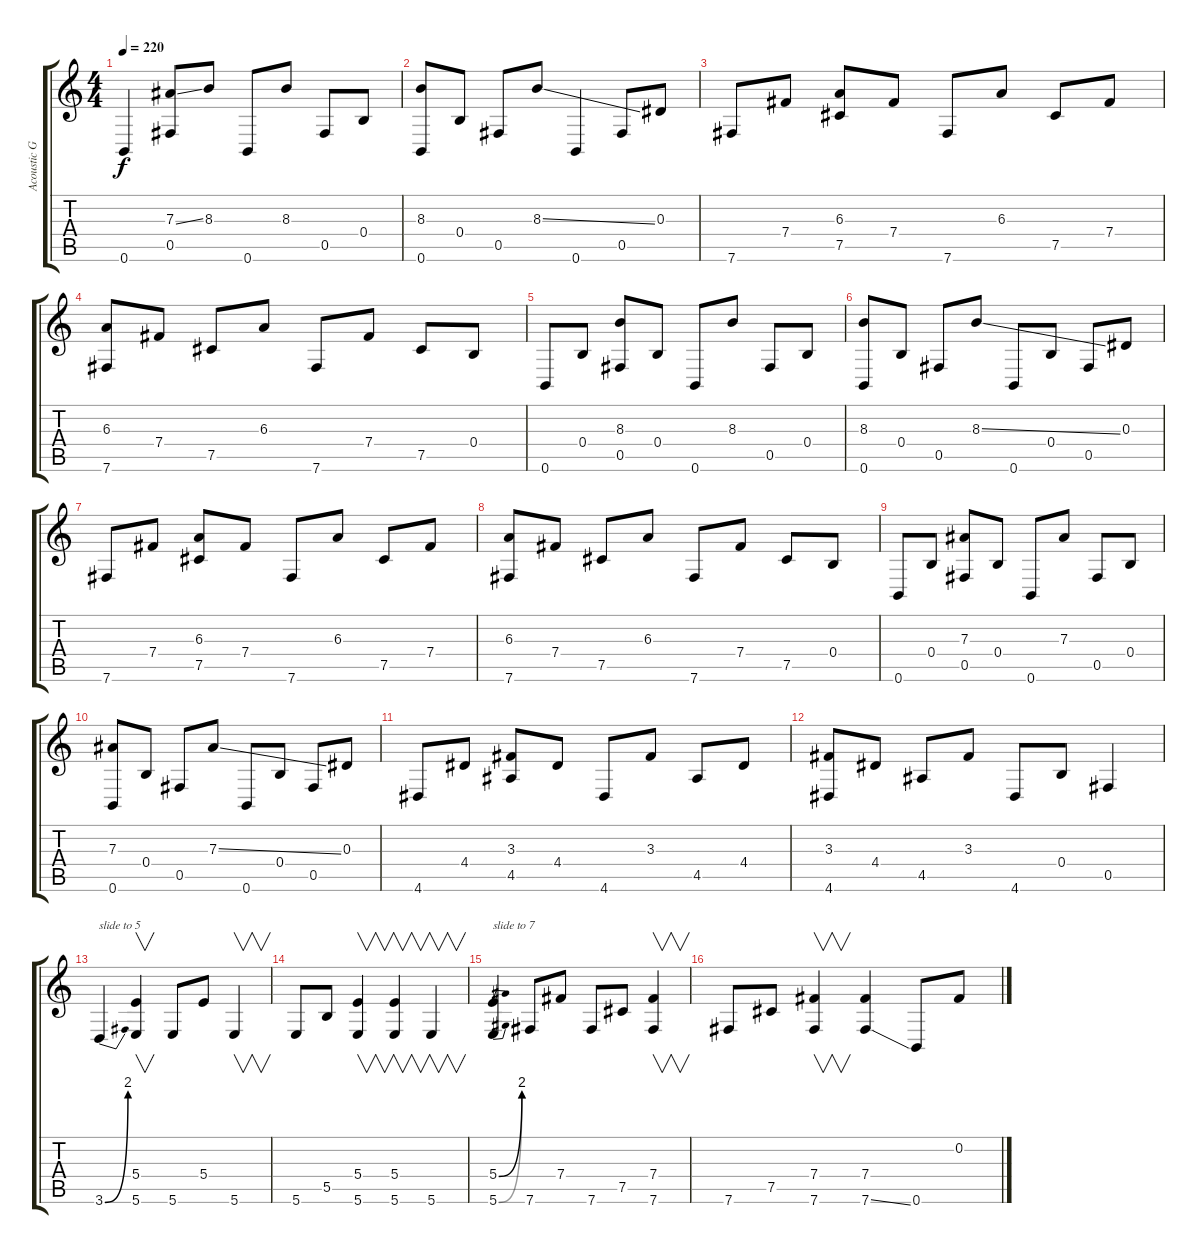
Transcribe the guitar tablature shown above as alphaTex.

\track ("Acoustic Guitar" "Acoustic G") {instrument acousticguitarsteel}
\staff {score tabs}
\tuning (B3 Gb3 Eb3 B2 Gb2 B1) {hide}
\ts (4 4)
\tempo 220
\clef g2
\ks c
0.6.4{dy f} (7.3{ss} 0.5).8 8.3.8 0.6.8 8.3.8 0.5.8 0.4.8 |
(8.3 0.6).8 0.4.8 0.5.8 8.3{ss}.8 0.6.4 0.5.8 0.3.8 |
7.6.8 7.4.8 (6.3 7.5).8 7.4.8 7.6.8 6.3.8 7.5.8 7.4.8 |
(6.3 7.6).8 7.4.8 7.5.8 6.3.8 7.6.8 7.4.8 7.5.8 0.4.8 |
0.6.8 0.4.8 (8.3 0.5).8 0.4.8 0.6.8 8.3.8 0.5.8 0.4.8 |
(8.3 0.6).8 0.4.8 0.5.8 8.3{ss}.8 0.6.8 0.4.8 0.5.8 0.3.8 |
7.6.8 7.4.8 (6.3 7.5).8 7.4.8 7.6.8 6.3.8 7.5.8 7.4.8 |
(6.3 7.6).8 7.4.8 7.5.8 6.3.8 7.6.8 7.4.8 7.5.8 0.4.8 |
0.6.8 0.4.8 (7.3 0.5).8 0.4.8 0.6.8 7.3.8 0.5.8 0.4.8 |
(7.3 0.6).8 0.4.8 0.5.8 7.3{ss}.8 0.6.8 0.4.8 0.5.8 0.3.8 |
4.6.8 4.4.8 (3.3 4.5).8 4.4.8 4.6.8 3.3.8 4.5.8 4.4.8 |
(3.3 4.6).8 4.4.8 4.5.8 3.3.8 4.6.8 0.4.8 0.5.4 |
3.6{be (bend 0 0 60 8)}.4{txt "slide to 5"} (5.4 5.6).4{v} 5.6.8 5.4.8 5.6.4{v} |
5.6.8 5.5.8 (5.4 5.6).4{v} (5.4 5.6).4{v} 5.6.4{v} |
(5.4{be (bend 0 0 60 8)} 5.6{be (bend 0 0 60 8)}).4{txt "slide to 7"} 7.6.8 7.4.8 7.6.8 7.5.8 (7.4 7.6).4{v} |
7.6.8 7.5.8 (7.4 7.6).4{v} (7.4 7.6{ss}).4 0.6.8 0.2.8
